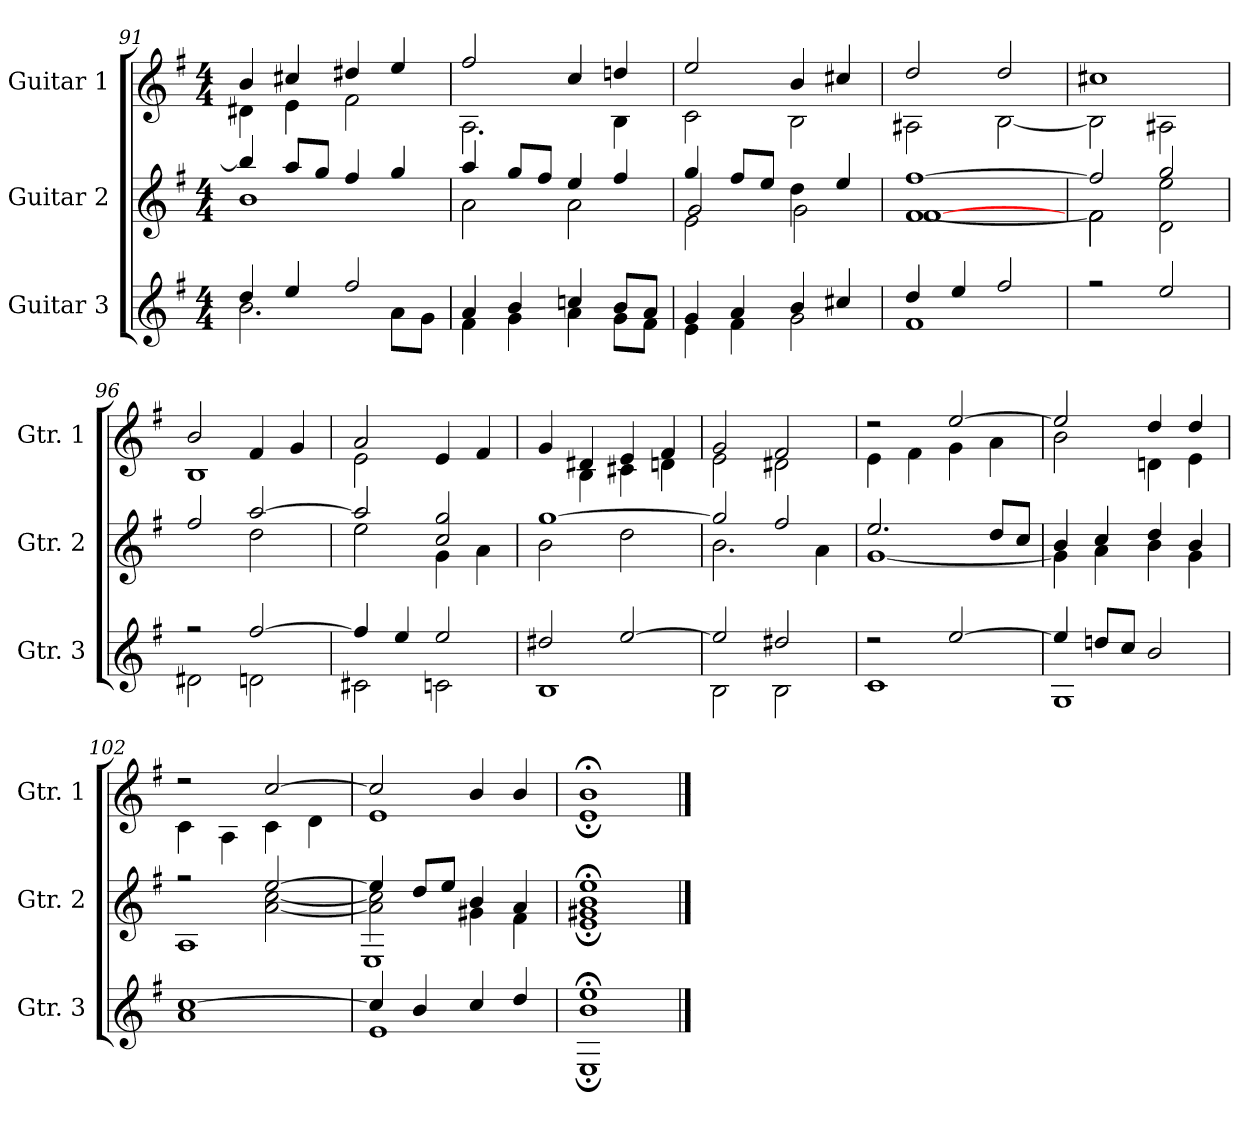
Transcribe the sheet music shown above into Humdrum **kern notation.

**kern	**kern	**kern
*part3	*part2	*part1
*staff3	*staff2	*staff1
*I"Guitar 3	*I"Guitar 2	*I"Guitar 1
*I'Gtr. 3	*I'Gtr. 2	*I'Gtr. 1
*clefG2	*clefG2	*clefG2
*ITrd7c12	*ITrd7c12	*ITrd7c12
*k[f#]	*k[f#]	*k[f#]
*e:	*e:	*e:
*M4/4	*M4/4	*M4/4
=91	=91	=91
*^	*^	*^
4di/	2.Bi\	4bi/]	1Bi	4Bi/	4D#Xi\
4ei/	.	8ai/L	.	4c#Xi/	4Ei\
.	.	8gi/J	.	.	.
2f#i/	.	4f#i/	.	4d#Xi/	2F#i\
.	8Ai\L	4gi/	.	4ei/	.
.	8Gi\J	.	.	.	.
=92	=92	=92	=92	=92	=92
*	*	*	*^	*	*
4Ai/	4F#i\	4ai/	2Ai\	2ryy	2f#i/	2.AAi\
4Bi/	4Gi\	8gi/L	.	.	.	.
.	.	8f#i/J	.	.	.	.
4cni/	4Ai\	4ei/	2Ai\	2ryy	4ci/	.
8Bi/L	8Gi\L	4f#i/	.	.	4dni/	4BBi\
8Ai/J	8F#i\J	.	.	.	.	.
=93	=93	=93	=93	=93	=93	=93
4Gi/	4Ei\	4gi/	2Gi/	2Ei\	2ei/	2Ci\
4Ai/	4F#i\	8f#i/L	.	.	.	.
.	.	8ei/J	.	.	.	.
4Bi/	2Gi\	4di\	2ryy	2Gi\	4Bi/	2BBi\
4c#Xi/	.	4ei/	.	.	4c#Xi/	.
=94	=94	=94	=94	=94	=94	=94
4di/	1F#i	[1f#i	[1F#i	[1F#i	2di/	2AA#Xi\
4ei/	.	.	.	.	.	.
2f#i/	.	.	.	.	2di/	[2BBi\
=95	=95	=95	=95	=95	=95	=95
2r	1ryy	2f#i/]	2F#i\]	2F#i\	1c#Xi	2BBi\]
2ei/	.	2gi/	2ei\	2Di\	.	2AA#Xi\
=96	=96	=96	=96	=96	=96	=96
2r	2D#Xi\	2f#i/	2ryy	1ryy	2Bi/	1BBi
[2f#i/	2Dni\	[2ai/	2di\	.	4F#i/	.
.	.	.	.	.	4Gi/	.
!!LO:LB:g=z	!!
=97	=97	=97	=97	=97	=97	=97
4f#i/]	2C#Xi\	2ai/]	2ei\	1ryy	2Ai/	2Ei\
4ei/	.	.	.	.	.	.
2ei/	2Cni\	2ci/ 2gi	4Gi\	.	4Ei/	4ryy
.	.	.	4Ai\	.	4F#i/	4ryy
=98	=98	=98	=98	=98	=98	=98
2d#Xi/	1BBi	[1gi	2Bi\	1ryy	4Gi/	4ryy
.	.	.	.	.	4D#Xi/	4BBi\
[2ei/	.	.	2di\	.	4Ei/	4C#Xi\
.	.	.	.	.	4F#i/	4Dni\
=99	=99	=99	=99	=99	=99	=99
2ei/]	2BBi\	2gi/]	2.Bi\	1ryy	2Gi/	2Ei\
2d#Xi/	2BBi\	2f#i/	.	.	2F#i/	2D#Xi\
.	.	.	4Ai\	.	.	.
=100	=100	=100	=100	=100	=100	=100
2r	1Ci	2.ei/	[1Gi	1ryy	2r	4Ei\
.	.	.	.	.	.	4F#i\
[2ei/	.	.	.	.	[2ei/	4Gi\
.	.	8di/L	.	.	.	4Ai\
.	.	8ci/J	.	.	.	.
!!LO:LB:g=z	!!
=101	=101	=101	=101	=101	=101	=101
4ei/]	1GGi	4Bi/	4Gi\]	1ryy	2ei/]	2Bi\
8dni/L	.	4ci/	4Ai\	.	.	.
8ci/J	.	.	.	.	.	.
2Bi/	.	4di/	4Bi\	.	4di/	4Dni\
.	.	4Bi/	4Gi\	.	4di/	4Ei\
=102	=102	=102	=102	=102	=102	=102
1Ai [1ci	1ryy	2r	2ryy	1AAi	2r	4Ci\
.	.	.	.	.	.	4AAi\
.	.	[2ei/	[2Ai\ [2ci	.	[2ci/	4Ci\
.	.	.	.	.	.	4Di\
=103	=103	=103	=103	=103	=103	=103
4ci/]	1Ei	4ei/]	2Ai\] 2ci]	1EEi	2ci/]	1Ei
4Bi/	.	8di/L	.	.	.	.
.	.	8ei/J	.	.	.	.
4ci/	.	4Bi/	4G#Xi\	.	4Bi/	.
4di/	.	4Ai/	4F#i\	.	4Bi/	.
=104	=104	=104	=104	=104	=104	=104
1Bi; 1ei;	1EE;i	1Bi; 1ei;	1G#X;i	1Ei	1B;i	1E;i
*v	*v	*	*	*	*v	*v
*	*v	*v	*v	*
==	==	==
*-	*-	*-
